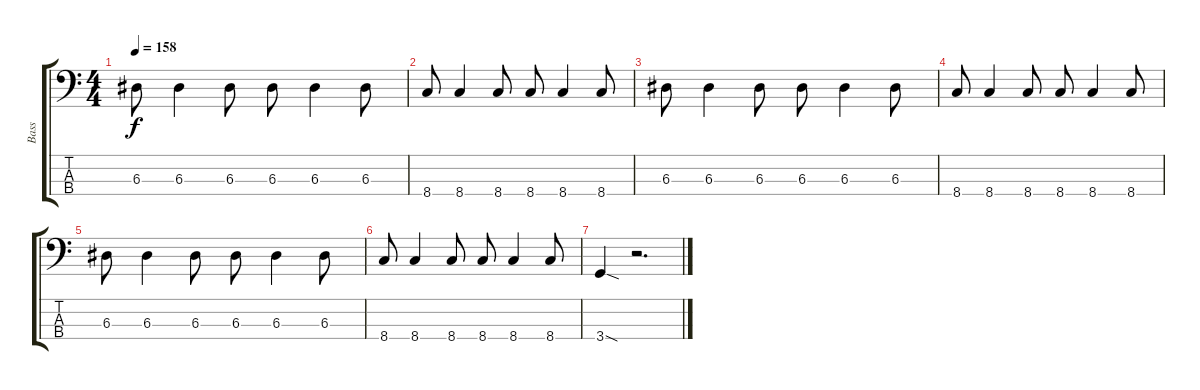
\track ("Bass" "Bass") {instrument electricbasspick}
\staff {score tabs}
\tuning (G2 D2 A1 E1) {hide}
\ts (4 4)
\tempo 158
\clef f4
\ks c
6.3.8{dy f} 6.3.4 6.3.8 6.3.8 6.3.4 6.3.8 |
8.4.8 8.4.4 8.4.8 8.4.8 8.4.4 8.4.8 |
6.3.8 6.3.4 6.3.8 6.3.8 6.3.4 6.3.8 |
8.4.8 8.4.4 8.4.8 8.4.8 8.4.4 8.4.8 |
6.3.8 6.3.4 6.3.8 6.3.8 6.3.4 6.3.8 |
8.4.8 8.4.4 8.4.8 8.4.8 8.4.4 8.4.8 |
3.4{sod}.4 r.2{d}
